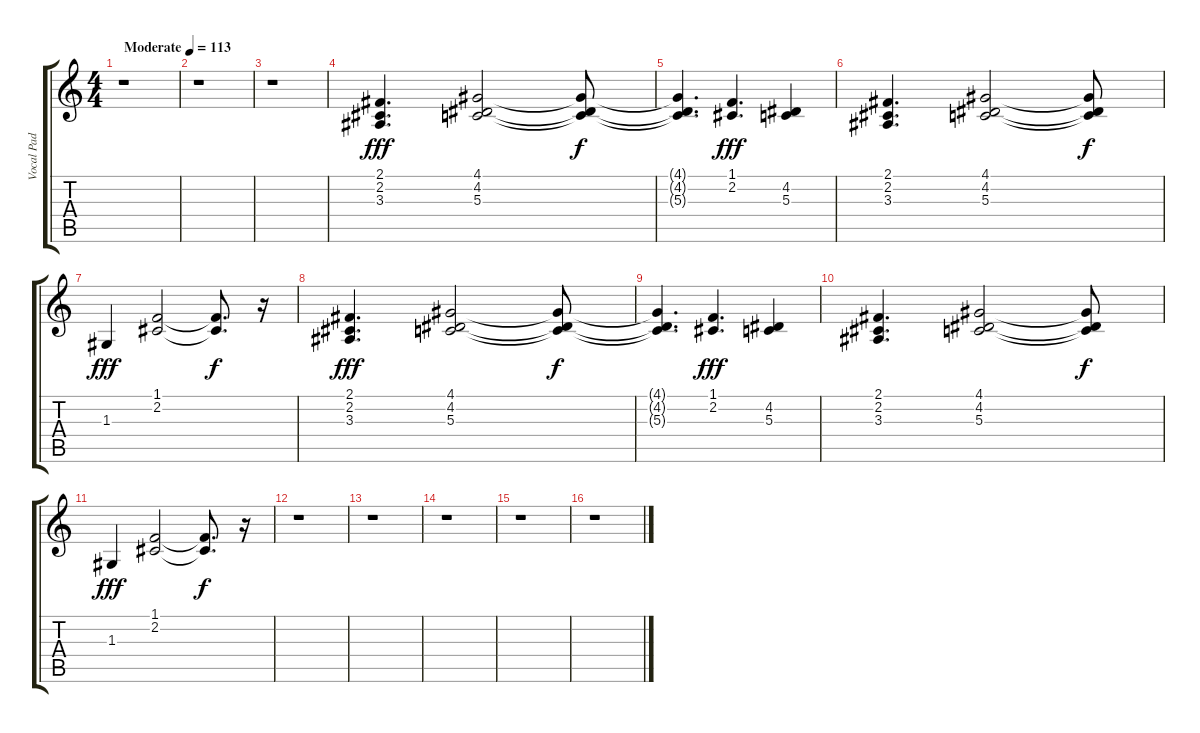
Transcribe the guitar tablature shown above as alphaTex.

\track ("Vocal Pad" "Vocal Pad") {instrument synthvoice}
\staff {score tabs}
\tuning (E4 B3 G3 D3 A2 E2) {hide}
\ts (4 4)
\tempo (113 "Moderate")
\clef g2
\ks c
r.1{dy fff instrument synthvoice} |
r.1 |
r.1 |
(2.1 2.2 3.3).4{d} (4.1 4.2 5.3).2 (4.1{t} 4.2{t} 5.3{t}).8{dy f} |
(4.1{t} 4.2{t} 5.3{t}).4{d} (1.1 2.2).4{d dy fff} (4.2 5.3).4 |
(2.1 2.2 3.3).4{d} (4.1 4.2 5.3).2 (4.1{t} 4.2{t} 5.3{t}).8{dy f} |
1.3.4{dy fff} (1.1 2.2).2 (1.1{t} 2.2{t}).8{d dy f} r.16 |
(2.1 2.2 3.3).4{d dy fff} (4.1 4.2 5.3).2 (4.1{t} 4.2{t} 5.3{t}).8{dy f} |
(4.1{t} 4.2{t} 5.3{t}).4{d} (1.1 2.2).4{d dy fff} (4.2 5.3).4 |
(2.1 2.2 3.3).4{d} (4.1 4.2 5.3).2 (4.1{t} 4.2{t} 5.3{t}).8{dy f} |
1.3.4{dy fff} (1.1 2.2).2 (1.1{t} 2.2{t}).8{d dy f} r.16 |
r.1 |
r.1 |
r.1 |
r.1 |
r.1
